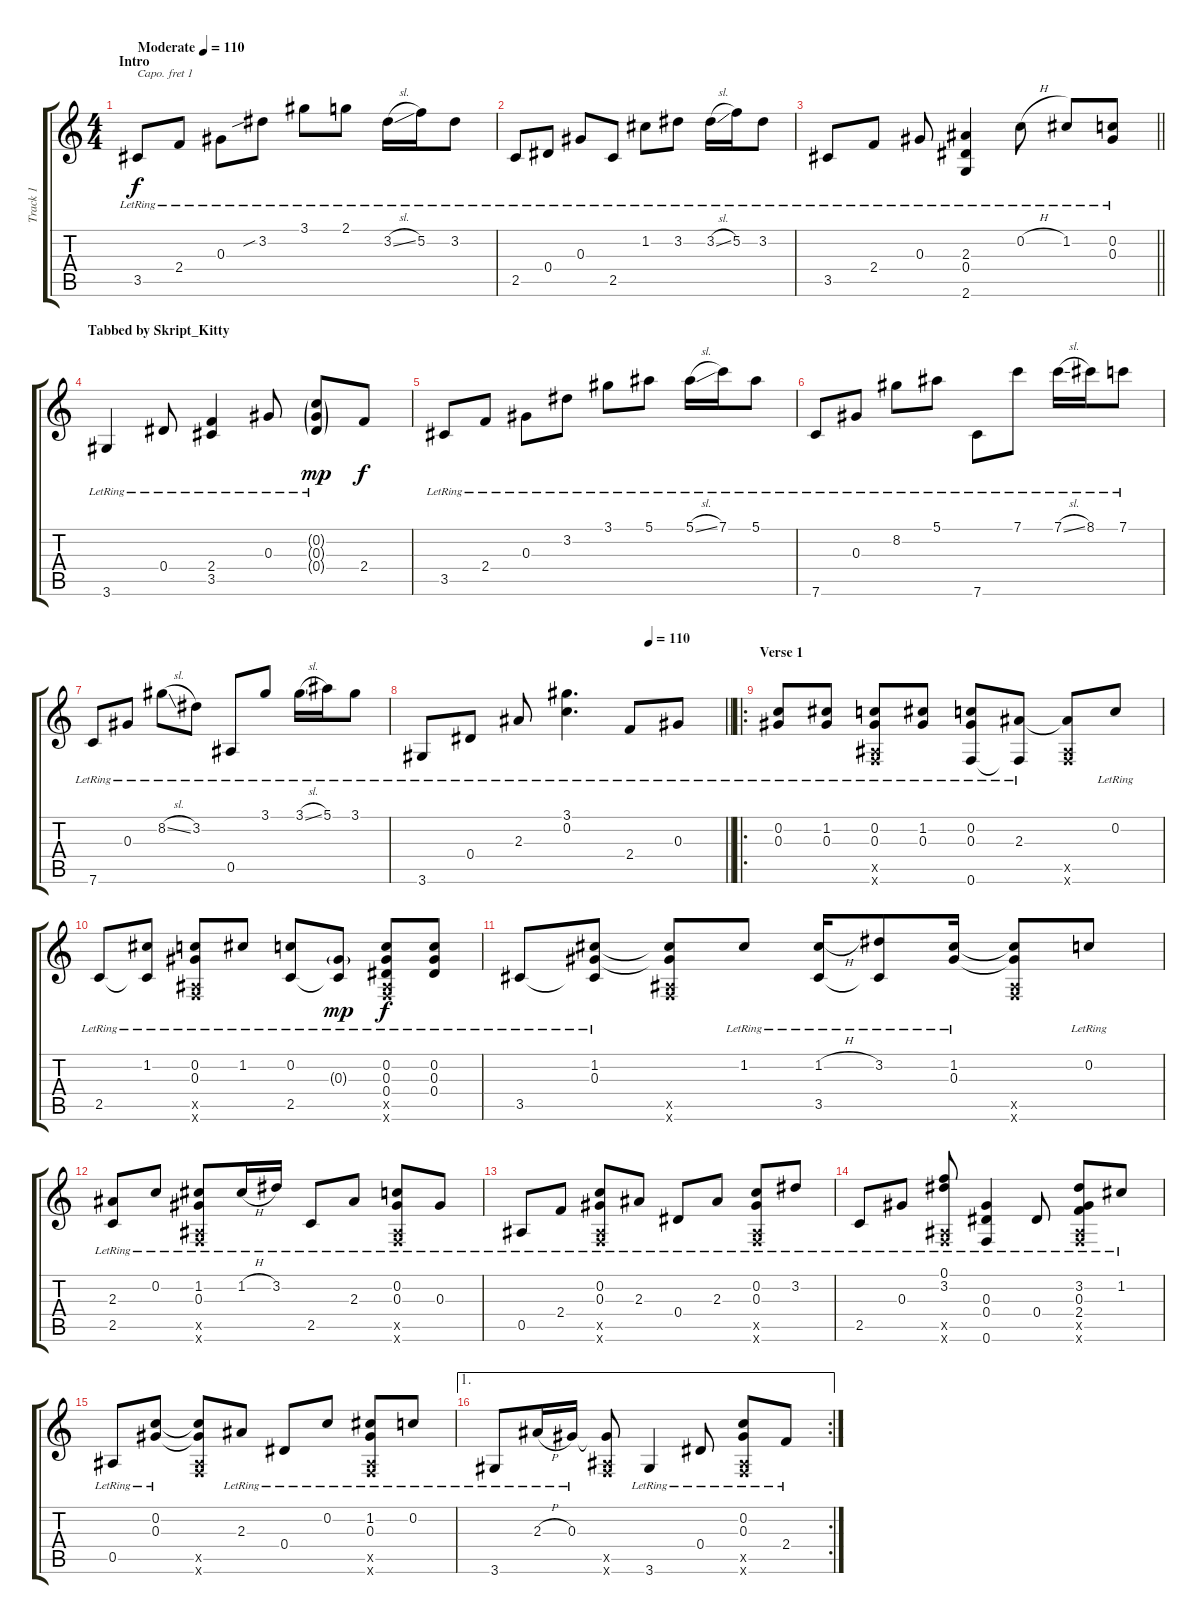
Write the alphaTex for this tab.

\track ("Track 1" "Track 1") {instrument acousticguitarsteel}
\staff {score tabs}
\capo 1
\tuning (E4 B3 G3 D3 A2 E2) {hide}
\ts (4 4)
\section ("" "Intro")
\tempo (110 "Moderate")
\tempo 107
\tempo (110 "Moderate")
\clef g2
\ks c
3.5{lr}.8{dy f instrument acousticguitarsteel} 2.4{lr}.8 0.3{lr}.8 3.2{sib lr}.8 3.1{lr}.8 2.1{lr}.8 3.2{sl lr}.16 5.2{lr}.16 3.2{lr}.8 |
2.5{lr}.8 0.4{lr}.8 0.3{lr}.8 2.5{lr}.8 1.2{lr}.8 3.2{lr}.8 3.2{sl lr}.16 5.2{lr}.16 3.2{lr}.8 |
\barLineRight lightlight
3.5{lr}.8 2.4{lr}.8 0.3{lr}.8 (2.3{lr} 0.4{lr} 2.6{lr}).4 0.2{h lr}.8 1.2{lr}.8 (0.2{lr} 0.3{lr}).8 |
\section ("" "Tabbed by Skript_Kitty")
3.6{lr}.4 0.4{lr}.8 (2.4{lr} 3.5{lr}).4 0.3{lr}.8 (0.2{g lr} 0.3{g lr} 0.4{g lr}).8{dy mp} 2.4.8{dy f} |
3.5{lr}.8 2.4{lr}.8 0.3{lr}.8 3.2{lr}.8 3.1{lr}.8 5.1{lr}.8 5.1{sl lr}.16 7.1{lr}.16 5.1{lr}.8 |
7.6{lr}.8 0.3{lr}.8 8.2{lr}.8 5.1{lr}.8 7.6{lr}.8 7.1{lr}.8 7.1{sl lr}.16 8.1{lr}.16 7.1{lr}.8 |
7.6{lr}.8 0.3{lr}.8 8.2{sl lr}.8 3.2{lr}.8 0.5{lr}.8 3.1{lr}.8 3.1{sl lr}.16 5.1{lr}.16 3.1{lr}.8 |
\tempo (110 0.75)
\barLineRight lightlight
3.6{lr}.8 0.4{lr}.8 2.3{lr}.8 (3.1 0.2{lr}).4{d} 2.4{lr}.8 0.3{lr}.8 |
\ro
\section ("" "Verse 1")
(0.2{lr} 0.3{lr}).8 (1.2{lr} 0.3{lr}).8 (0.2{lr} 0.3{lr} 0.5{x} 0.6{x}).8 (1.2{lr} 0.3{lr}).8 (0.2{lr} 0.3{lr} 0.6).8 (2.3{lr} 0.6{t}).8 (2.3{t} 0.5{x} 0.6{x}).8 0.2{lr}.8 |
2.5{lr}.8 (1.2{lr} 2.5{t}).8 (0.2{lr} 0.3 0.5{x} 0.6{x}).8 1.2{lr}.8 (0.2{lr} 2.5).8 (0.3{g lr} 2.5{t}).8{dy mp} (0.2{lr} 0.3{lr} 0.4{lr} 0.5{x} 0.6{x}).8{dy f} (0.2{lr} 0.3{lr} 0.4{lr}).8 |
3.5{lr}.8 (1.2{lr} 0.3{lr} 3.5{t}).8 (1.2{t} 0.3{t} 0.5{x} 0.6{x}).8 1.2{lr}.8 (1.2{h lr} 3.5{lr}).16 (3.2{lr} 3.5{t}).8 (1.2{lr} 0.3{lr}).16 (1.2{t} 0.3{t} 0.5{x} 0.6{x}).8 0.2{lr}.8 |
(2.3{lr} 2.5{lr}).8 0.2{lr}.8 (1.2{lr} 0.3{lr} 0.5{x} 0.6{x}).8 1.2{h lr}.16 3.2{lr}.16 2.5{lr}.8 2.3{lr}.8 (0.2{lr} 0.3{lr} 0.5{x} 0.6{x}).8 0.3{lr}.8 |
0.5{lr}.8 2.4{lr}.8 (0.2{lr} 0.3{lr} 0.5{x} 0.6{x}).8 2.3{lr}.8 0.4{lr}.8 2.3{lr}.8 (0.2{lr} 0.3{lr} 0.5{x} 0.6{x}).8 3.2{lr}.8 |
2.5{lr}.8 0.3{lr}.8 (0.1{lr} 3.2{lr} 0.5{x} 0.6{x}).8 (0.3{lr} 0.4{lr} 0.6{lr}).4 0.4{lr}.8 (3.2{lr} 0.3{lr} 2.4{lr} 0.5{x} 0.6{x}).8 1.2{lr}.8 |
0.5{lr}.8 (0.2{lr} 0.3{lr}).8 (0.2{t} 0.3{t} 0.5{x} 0.6{x}).8 2.3{lr}.8 0.4{lr}.8 0.2{lr}.8 (1.2{lr} 0.3{lr} 0.5{x} 0.6{x}).8 0.2{lr}.8 |
\ae 1
\rc 2
3.6{lr}.8 2.3{h lr}.16 0.3{lr}.16 (0.3{t} 0.5{x} 0.6{x}).8 3.6{lr}.4 0.4{lr}.8 (0.2{lr} 0.3{lr} 0.5{x} 0.6{x}).8 2.4{lr}.8
